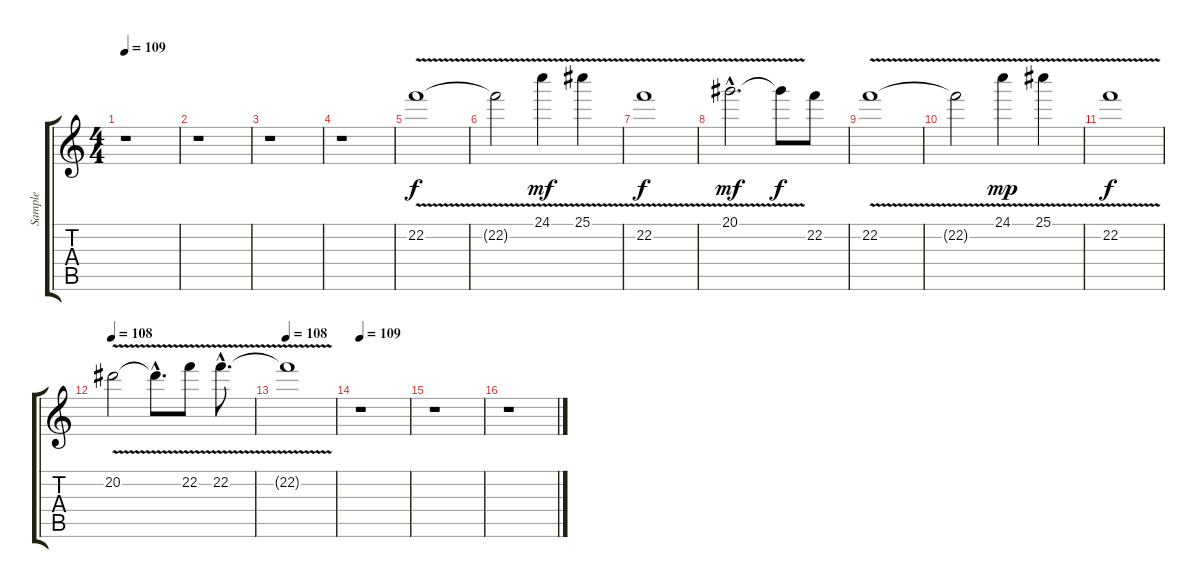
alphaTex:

\track ("Sample" "Sample") {instrument electricguitarjazz}
\staff {score tabs}
\tuning (C4 G3 Eb3 Bb2 F2 C2) {hide}
\ts (4 4)
\tempo 109
\clef g2
\ks c
r.1{dy f} |
r.1 |
r.1 |
r.1 |
22.2{v}.1{instrument vibraphone} |
22.2{t}.2{instrument vibraphone} 24.1{v}.4{dy mf instrument vibraphone} 25.1{v}.4{instrument vibraphone} |
22.2{v}.1{dy f instrument vibraphone} |
20.1{v hac}.2{d dy mf instrument vibraphone} 20.1{t}.8{dy f instrument vibraphone} 22.2.8{instrument vibraphone} |
22.2{v}.1{instrument vibraphone} |
22.2{t}.2{instrument vibraphone} 24.1{v}.4{dy mp instrument vibraphone} 25.1{v}.4{instrument vibraphone} |
22.2{v}.1{dy f instrument vibraphone} |
\tempo 108
20.2{v}.2{instrument vibraphone} 20.2{hac t}.8{d instrument vibraphone} 22.2{v}.8{volume 0 instrument vibraphone} 22.2{v hac}.8{d instrument vibraphone} |
\tempo 108
22.2{t}.1{instrument vibraphone} |
\tempo 109
r.1 |
r.1 |
r.1
